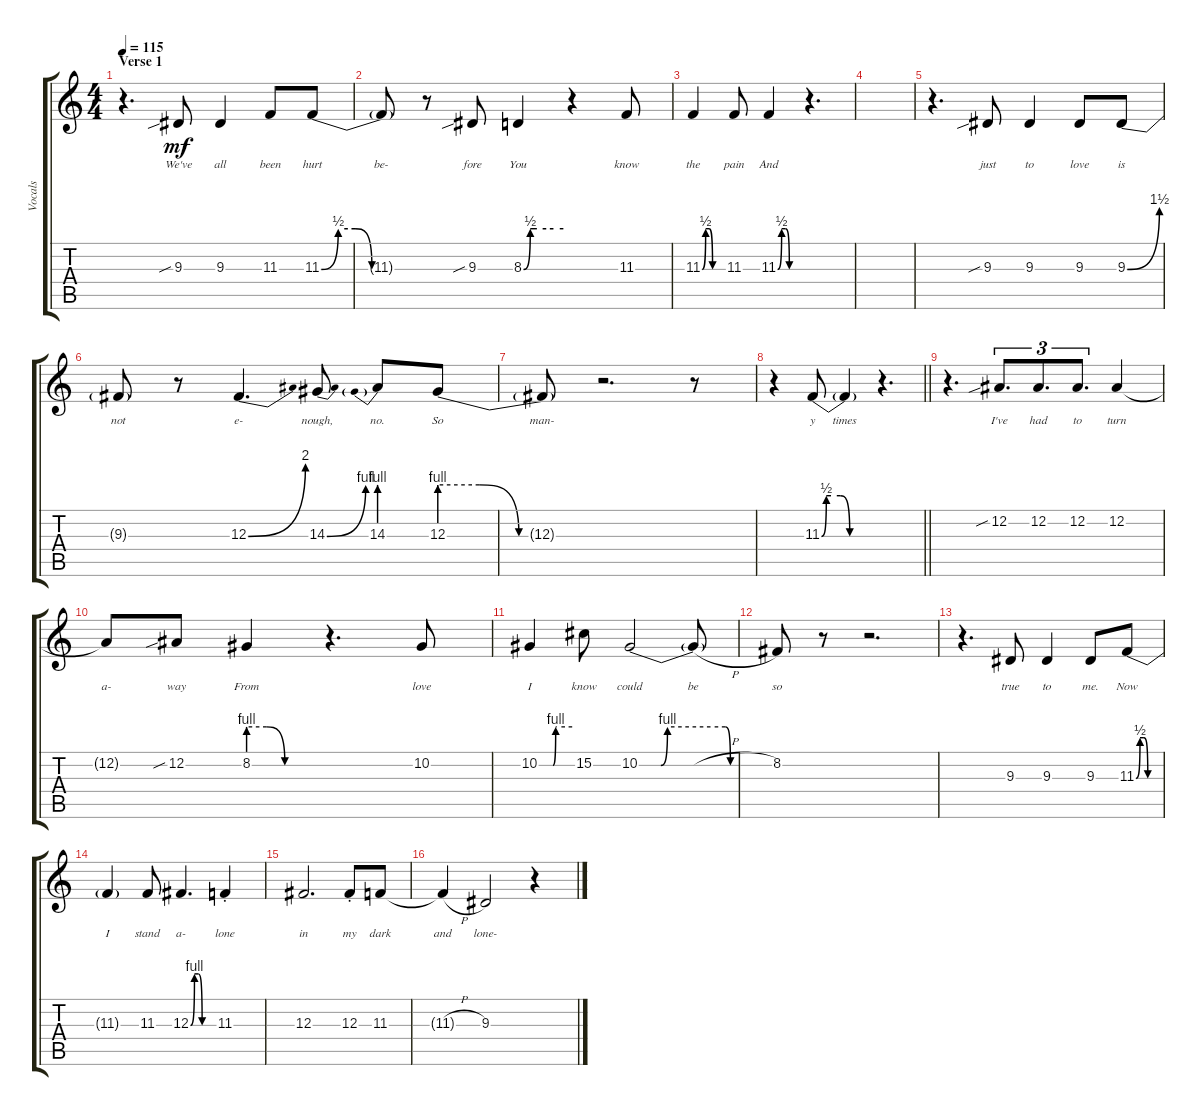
\track ("Vocals" "Vocals") {instrument trumpet}
\staff {score tabs}
\tuning (Eb4 Bb3 Gb3 Db3 Ab2 Eb2) {hide}
\ts (4 4)
\section ("" "Verse 1")
\tempo 115
\clef g2
\ks c
r.4{d dy mf} 9.3{sib}.8{lyrics (0 "We've") lyrics (1 "") lyrics (2 "") lyrics (3 "") lyrics (4 "")} 9.3.4{lyrics (0 "all") lyrics (1 "") lyrics (2 "") lyrics (3 "") lyrics (4 "")} 11.3.8{lyrics (0 "been") lyrics (1 "") lyrics (2 "") lyrics (3 "") lyrics (4 "")} 11.3{be (custom 0 0 10 2 20 2 30 0 60 0)}.8{lyrics (0 "hurt") lyrics (1 "") lyrics (2 "") lyrics (3 "") lyrics (4 "")} |
11.3{t}.8{lyrics (0 "be-") lyrics (1 "") lyrics (2 "") lyrics (3 "") lyrics (4 "")} r.8 9.3{sib}.8{lyrics (0 "fore") lyrics (1 "") lyrics (2 "") lyrics (3 "") lyrics (4 "")} 8.3{be (custom 0 0 10 2 20 2 45 2 60 2)}.4{lyrics (0 "You") lyrics (1 "") lyrics (2 "") lyrics (3 "") lyrics (4 "")} r.4 11.3.8{lyrics (0 "know") lyrics (1 "") lyrics (2 "") lyrics (3 "") lyrics (4 "")} |
11.3{be (custom 0 0 10 2 20 2 30 0 60 0)}.4{lyrics (0 "the") lyrics (1 "") lyrics (2 "") lyrics (3 "") lyrics (4 "")} 11.3.8{lyrics (0 "pain") lyrics (1 "") lyrics (2 "") lyrics (3 "") lyrics (4 "")} 11.3{be (custom 0 0 10 2 20 2 30 0 60 0)}.4{lyrics (0 "And") lyrics (1 "") lyrics (2 "") lyrics (3 "") lyrics (4 "")} r.4{d} |
|
r.4{d} 9.3{sib}.8{lyrics (0 "just") lyrics (1 "") lyrics (2 "") lyrics (3 "") lyrics (4 "")} 9.3.4{lyrics (0 "to") lyrics (1 "") lyrics (2 "") lyrics (3 "") lyrics (4 "")} 9.3.8{lyrics (0 "love") lyrics (1 "") lyrics (2 "") lyrics (3 "") lyrics (4 "")} 9.3{be (bend 0 0 60 6)}.8{lyrics (0 "is") lyrics (1 "") lyrics (2 "") lyrics (3 "") lyrics (4 "")} |
9.3{t}.8{lyrics (0 "not") lyrics (1 "") lyrics (2 "") lyrics (3 "") lyrics (4 "")} r.8 12.3{be (bend 0 0 60 8)}.4{d lyrics (0 "e-") lyrics (1 "") lyrics (2 "") lyrics (3 "") lyrics (4 "")} 14.3{be (bend 0 0 60 4)}.8{lyrics (0 "nough,") lyrics (1 "") lyrics (2 "") lyrics (3 "") lyrics (4 "")} 14.3{be (prebend 0 4 60 4)}.8{lyrics (0 "no.") lyrics (1 "") lyrics (2 "") lyrics (3 "") lyrics (4 "")} 12.3{be (custom 0 4 15 4 30 0 60 0)}.8{lyrics (0 "So") lyrics (1 "") lyrics (2 "") lyrics (3 "") lyrics (4 "")} |
12.3{t}.8{lyrics (0 "man-") lyrics (1 "") lyrics (2 "") lyrics (3 "") lyrics (4 "")} r.2{d} r.8 |
\barLineRight lightlight
r.4 11.3{be (custom 0 0 5 2 10 2 20 2 30 0 60 0)}.8{lyrics (0 "y") lyrics (1 "") lyrics (2 "") lyrics (3 "") lyrics (4 "")} 11.3{t}.4{lyrics (0 "times") lyrics (1 "") lyrics (2 "") lyrics (3 "") lyrics (4 "")} r.4{d} |
r.4{d} 12.2{sib}.8{d tu (3 2) lyrics (0 "I've") lyrics (1 "") lyrics (2 "") lyrics (3 "") lyrics (4 "")} 12.2.8{d tu (3 2) lyrics (0 "had") lyrics (1 "") lyrics (2 "") lyrics (3 "") lyrics (4 "")} 12.2.8{d tu (3 2) lyrics (0 "to") lyrics (1 "") lyrics (2 "") lyrics (3 "") lyrics (4 "")} 12.2.4{lyrics (0 "turn") lyrics (1 "") lyrics (2 "") lyrics (3 "") lyrics (4 "")} |
12.2{t}.8{lyrics (0 "a-") lyrics (1 "") lyrics (2 "") lyrics (3 "") lyrics (4 "")} 12.2{sib}.8{lyrics (0 "way") lyrics (1 "") lyrics (2 "") lyrics (3 "") lyrics (4 "")} 8.2{be (custom 0 4 15 4 30 0 60 0)}.4{lyrics (0 "From") lyrics (1 "") lyrics (2 "") lyrics (3 "") lyrics (4 "")} r.4{d} 10.2.8{lyrics (0 "love") lyrics (1 "") lyrics (2 "") lyrics (3 "") lyrics (4 "")} |
10.2{be (custom 0 0 25 0 30 4 32 4 60 4)}.4{lyrics (0 "I") lyrics (1 "") lyrics (2 "") lyrics (3 "") lyrics (4 "")} 15.2.8{lyrics (0 "know") lyrics (1 "") lyrics (2 "") lyrics (3 "") lyrics (4 "")} 10.2{be (custom 0 0 13 0 17 4 43 4 52 4 55 0 60 0)}.2{lyrics (0 "could") lyrics (1 "") lyrics (2 "") lyrics (3 "") lyrics (4 "")} 10.2{h t}.8{lyrics (0 "be") lyrics (1 "") lyrics (2 "") lyrics (3 "") lyrics (4 "")} |
8.2.8{lyrics (0 "so") lyrics (1 "") lyrics (2 "") lyrics (3 "") lyrics (4 "")} r.8 r.2{d} |
r.4{d} 9.3.8{lyrics (0 "true") lyrics (1 "") lyrics (2 "") lyrics (3 "") lyrics (4 "")} 9.3.4{lyrics (0 "to") lyrics (1 "") lyrics (2 "") lyrics (3 "") lyrics (4 "")} 9.3.8{lyrics (0 "me.") lyrics (1 "") lyrics (2 "") lyrics (3 "") lyrics (4 "")} 11.3{be (custom 0 0 10 2 20 2 30 0 60 0)}.8{lyrics (0 "Now") lyrics (1 "") lyrics (2 "") lyrics (3 "") lyrics (4 "")} |
11.3{t}.4{lyrics (0 "I") lyrics (1 "") lyrics (2 "") lyrics (3 "") lyrics (4 "")} 11.3.8{lyrics (0 "stand") lyrics (1 "") lyrics (2 "") lyrics (3 "") lyrics (4 "")} 12.3{be (custom 0 0 10 4 20 4 30 0 60 0)}.4{d lyrics (0 "a-") lyrics (1 "") lyrics (2 "") lyrics (3 "") lyrics (4 "")} 11.3{st}.4{lyrics (0 "lone") lyrics (1 "") lyrics (2 "") lyrics (3 "") lyrics (4 "")} |
12.3.2{d lyrics (0 "in") lyrics (1 "") lyrics (2 "") lyrics (3 "") lyrics (4 "")} 12.3{st}.8{lyrics (0 "my") lyrics (1 "") lyrics (2 "") lyrics (3 "") lyrics (4 "")} 11.3.8{lyrics (0 "dark") lyrics (1 "") lyrics (2 "") lyrics (3 "") lyrics (4 "")} |
11.3{h t}.4{lyrics (0 "and") lyrics (1 "") lyrics (2 "") lyrics (3 "") lyrics (4 "")} 9.3.2{lyrics (0 "lone-") lyrics (1 "") lyrics (2 "") lyrics (3 "") lyrics (4 "")} r.4
